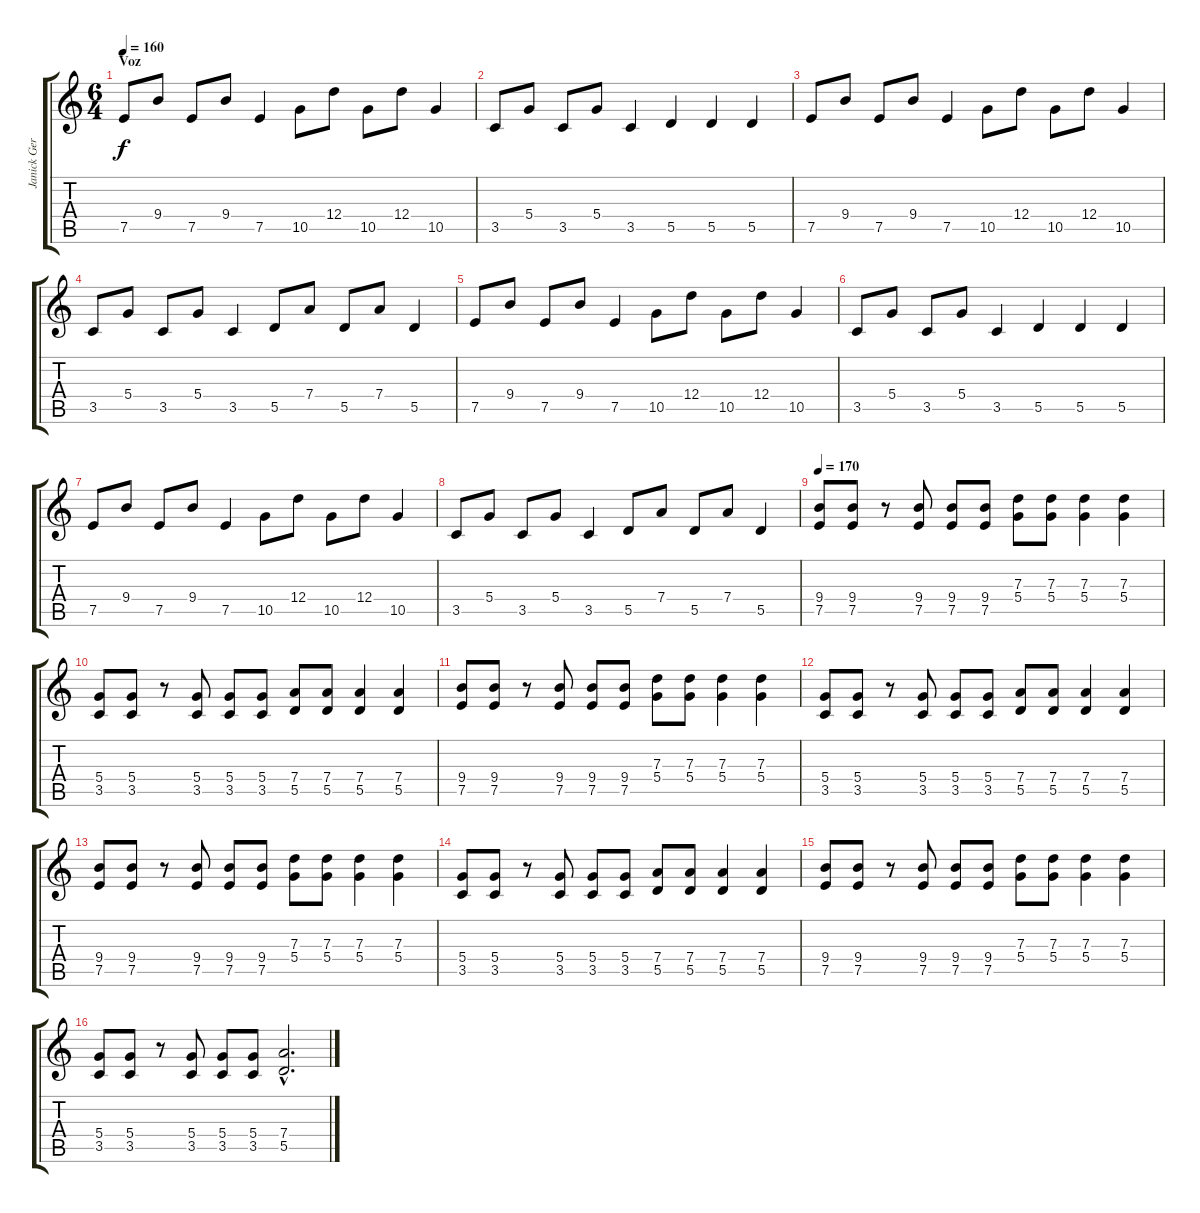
\track ("Janick Gers" "Janick Ger") {instrument electricguitarclean}
\staff {score tabs}
\tuning (E4 B3 G3 D3 A2 E2) {hide}
\ts (6 4)
\section ("" "Voz")
\tempo 160
\clef g2
\ks c
7.5.8{dy f volume 11} 9.4.8 7.5.8 9.4.8 7.5.4 10.5.8 12.4.8 10.5.8 12.4.8 10.5.4 |
\section ("" "")
3.5.8 5.4.8 3.5.8 5.4.8 3.5.4 5.5.4 5.5.4 5.5.4 |
7.5.8 9.4.8 7.5.8 9.4.8 7.5.4 10.5.8 12.4.8 10.5.8 12.4.8 10.5.4 |
3.5.8 5.4.8 3.5.8 5.4.8 3.5.4 5.5.8 7.4.8 5.5.8 7.4.8 5.5.4 |
7.5.8 9.4.8 7.5.8 9.4.8 7.5.4 10.5.8 12.4.8 10.5.8 12.4.8 10.5.4 |
3.5.8 5.4.8 3.5.8 5.4.8 3.5.4 5.5.4 5.5.4 5.5.4 |
7.5.8 9.4.8 7.5.8 9.4.8 7.5.4 10.5.8 12.4.8 10.5.8 12.4.8 10.5.4 |
3.5.8 5.4.8 3.5.8 5.4.8 3.5.4 5.5.8 7.4.8 5.5.8 7.4.8 5.5.4 |
\tempo 170
(9.4 7.5).8{instrument distortionguitar} (9.4 7.5).8 r.8 (9.4 7.5).8 (9.4 7.5).8 (9.4 7.5).8 (7.3 5.4).8 (7.3 5.4).8 (7.3 5.4).4 (7.3 5.4).4 |
(5.4 3.5).8 (5.4 3.5).8 r.8 (5.4 3.5).8 (5.4 3.5).8 (5.4 3.5).8 (7.4 5.5).8 (7.4 5.5).8 (7.4 5.5).4 (7.4 5.5).4 |
(9.4 7.5).8 (9.4 7.5).8 r.8 (9.4 7.5).8 (9.4 7.5).8 (9.4 7.5).8 (7.3 5.4).8 (7.3 5.4).8 (7.3 5.4).4 (7.3 5.4).4 |
(5.4 3.5).8 (5.4 3.5).8 r.8 (5.4 3.5).8 (5.4 3.5).8 (5.4 3.5).8 (7.4 5.5).8 (7.4 5.5).8 (7.4 5.5).4 (7.4 5.5).4 |
(9.4 7.5).8 (9.4 7.5).8 r.8 (9.4 7.5).8 (9.4 7.5).8 (9.4 7.5).8 (7.3 5.4).8 (7.3 5.4).8 (7.3 5.4).4 (7.3 5.4).4 |
(5.4 3.5).8 (5.4 3.5).8 r.8 (5.4 3.5).8 (5.4 3.5).8 (5.4 3.5).8 (7.4 5.5).8 (7.4 5.5).8 (7.4 5.5).4 (7.4 5.5).4 |
(9.4 7.5).8 (9.4 7.5).8 r.8 (9.4 7.5).8 (9.4 7.5).8 (9.4 7.5).8 (7.3 5.4).8 (7.3 5.4).8 (7.3 5.4).4 (7.3 5.4).4 |
(5.4 3.5).8 (5.4 3.5).8 r.8 (5.4 3.5).8 (5.4 3.5).8 (5.4 3.5).8 (7.4{hac} 5.5{hac}).2{d}
